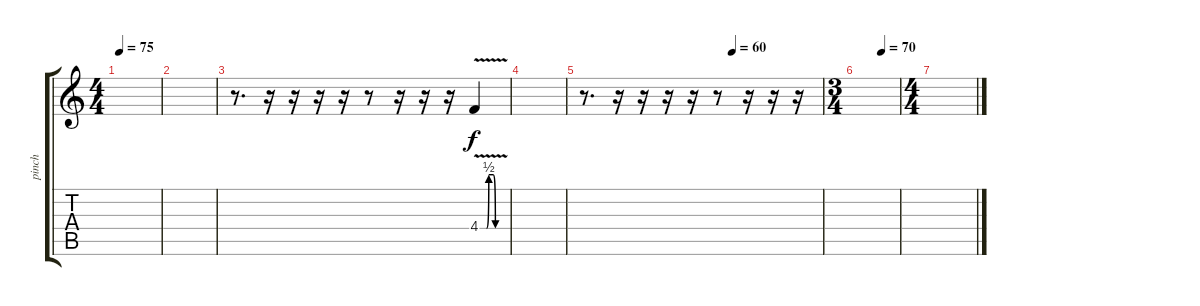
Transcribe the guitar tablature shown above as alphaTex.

\track ("pinch" "pinch") {instrument guitarharmonics}
\staff {score tabs}
\tuning (Eb4 Bb3 Gb3 Db3 Ab2 Db2) {hide}
\ts (4 4)
\tempo 75
\clef g2
\ks c
|
|
r.8{d} r.16 r.16 r.16 r.16 r.8 r.16 r.16 r.16 4.4{be (custom 0 0 15 0 20 2 25 2 30 2 35 0 45 0 60 0) v}.4{dy f} |
|
\tempo (60 0.625)
r.8{d} r.16 r.16 r.16 r.16 r.8 r.16 r.16 r.16 |
\ts (3 4)
\tempo (70 0.5833333333333334)
|
\ts (4 4)
